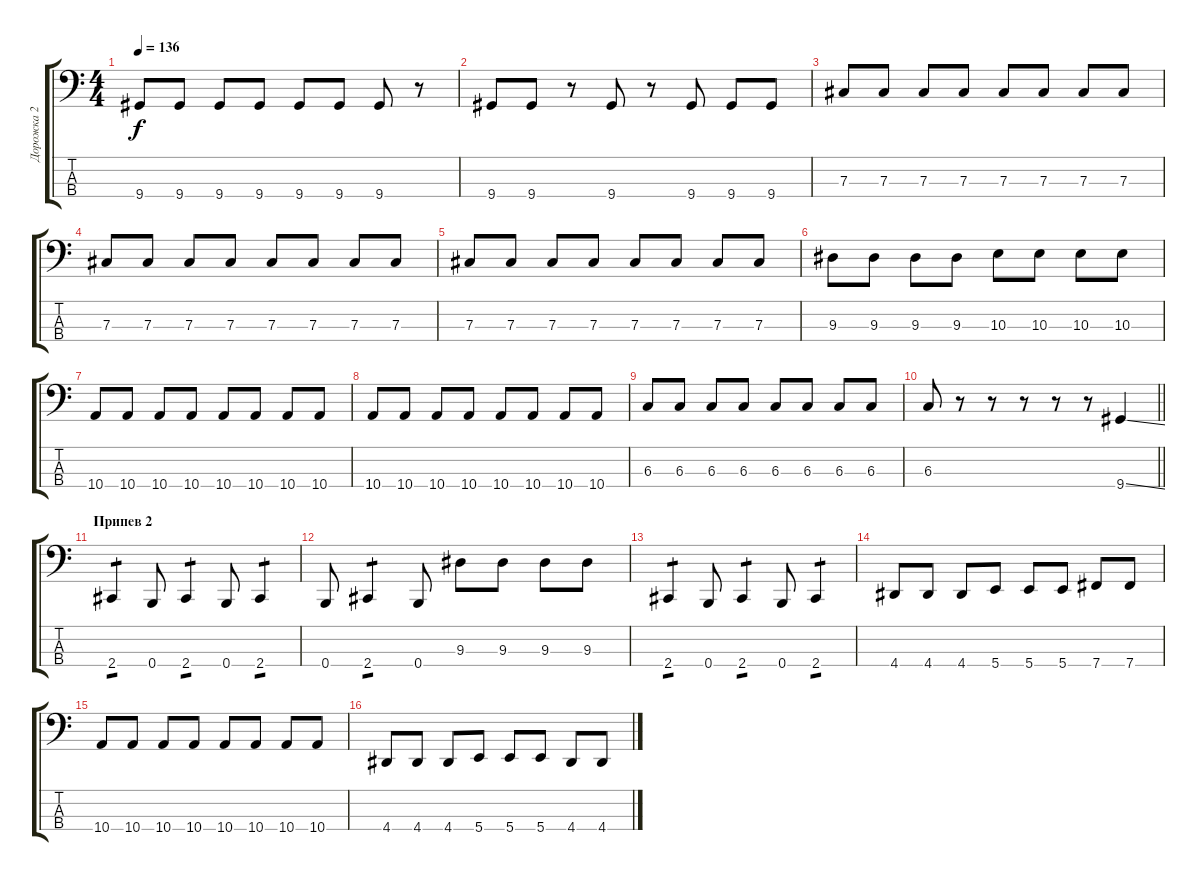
\track ("Дорожка 2" "Дорожка 2") {instrument electricbassfinger}
\staff {score tabs}
\tuning (E2 B1 Gb1 B0) {hide}
\ts (4 4)
\tempo 136
\clef f4
\ks c
9.4.8{dy f} 9.4.8 9.4.8 9.4.8 9.4.8 9.4.8 9.4.8 r.8 |
9.4.8 9.4.8 r.8 9.4.8 r.8 9.4.8 9.4.8 9.4.8 |
7.3.8 7.3.8 7.3.8 7.3.8 7.3.8 7.3.8 7.3.8 7.3.8 |
7.3.8 7.3.8 7.3.8 7.3.8 7.3.8 7.3.8 7.3.8 7.3.8 |
7.3.8 7.3.8 7.3.8 7.3.8 7.3.8 7.3.8 7.3.8 7.3.8 |
9.3.8 9.3.8 9.3.8 9.3.8 10.3.8 10.3.8 10.3.8 10.3.8 |
10.4.8 10.4.8 10.4.8 10.4.8 10.4.8 10.4.8 10.4.8 10.4.8 |
10.4.8 10.4.8 10.4.8 10.4.8 10.4.8 10.4.8 10.4.8 10.4.8 |
6.3.8 6.3.8 6.3.8 6.3.8 6.3.8 6.3.8 6.3.8 6.3.8 |
\barLineRight lightlight
6.3.8 r.8 r.8 r.8 r.8 r.8 9.4{ss}.4 |
\section ("" "Припев 2")
2.4.4{tp 1} 0.4.8 2.4.4{tp 1} 0.4.8 2.4.4{tp 1} |
0.4.8 2.4.4{tp 1} 0.4.8 9.3.8 9.3.8 9.3.8 9.3.8 |
2.4.4{tp 1} 0.4.8 2.4.4{tp 1} 0.4.8 2.4.4{tp 1} |
4.4.8 4.4.8 4.4.8 5.4.8 5.4.8 5.4.8 7.4.8 7.4.8 |
10.4.8 10.4.8 10.4.8 10.4.8 10.4.8 10.4.8 10.4.8 10.4.8 |
4.4.8 4.4.8 4.4.8 5.4.8 5.4.8 5.4.8 4.4.8 4.4.8
